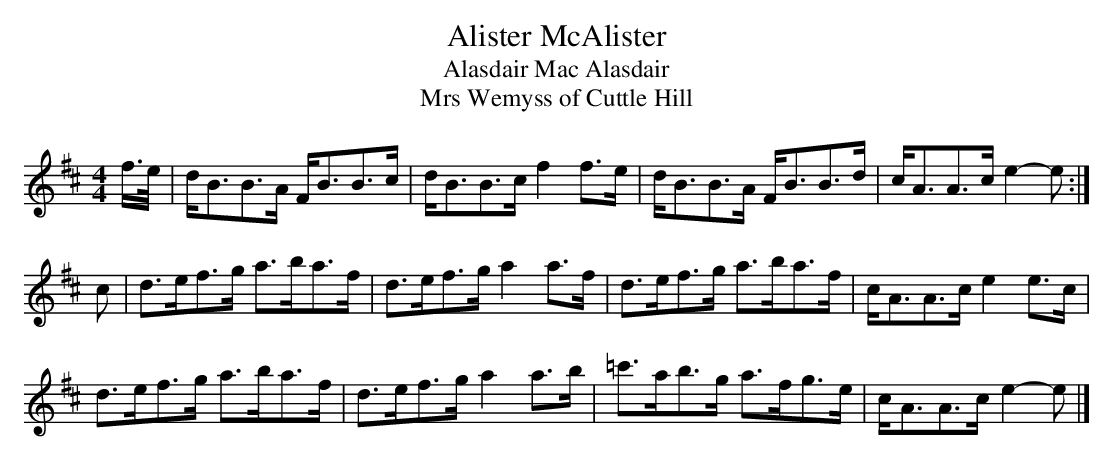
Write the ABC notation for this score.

X:1
T:Alister McAlister
T:Alasdair Mac Alasdair
T:Mrs Wemyss of Cuttle Hill
M:4/4
L:1/8
K:Bm
f/>e/|d<BB>A F<BB>c|d<BB>c f2 f>e|d<BB>A F<BB>d|c<AA>c e2- e:|
c|d>ef>g a>ba>f|d>ef>g a2 a>f|d>ef>g a>ba>f|c<AA>c e2 e>c|
d>ef>g a>ba>f|d>ef>g a2 a>b|=c'>ab>g a>fg>e|c<AA>c e2- e|]
